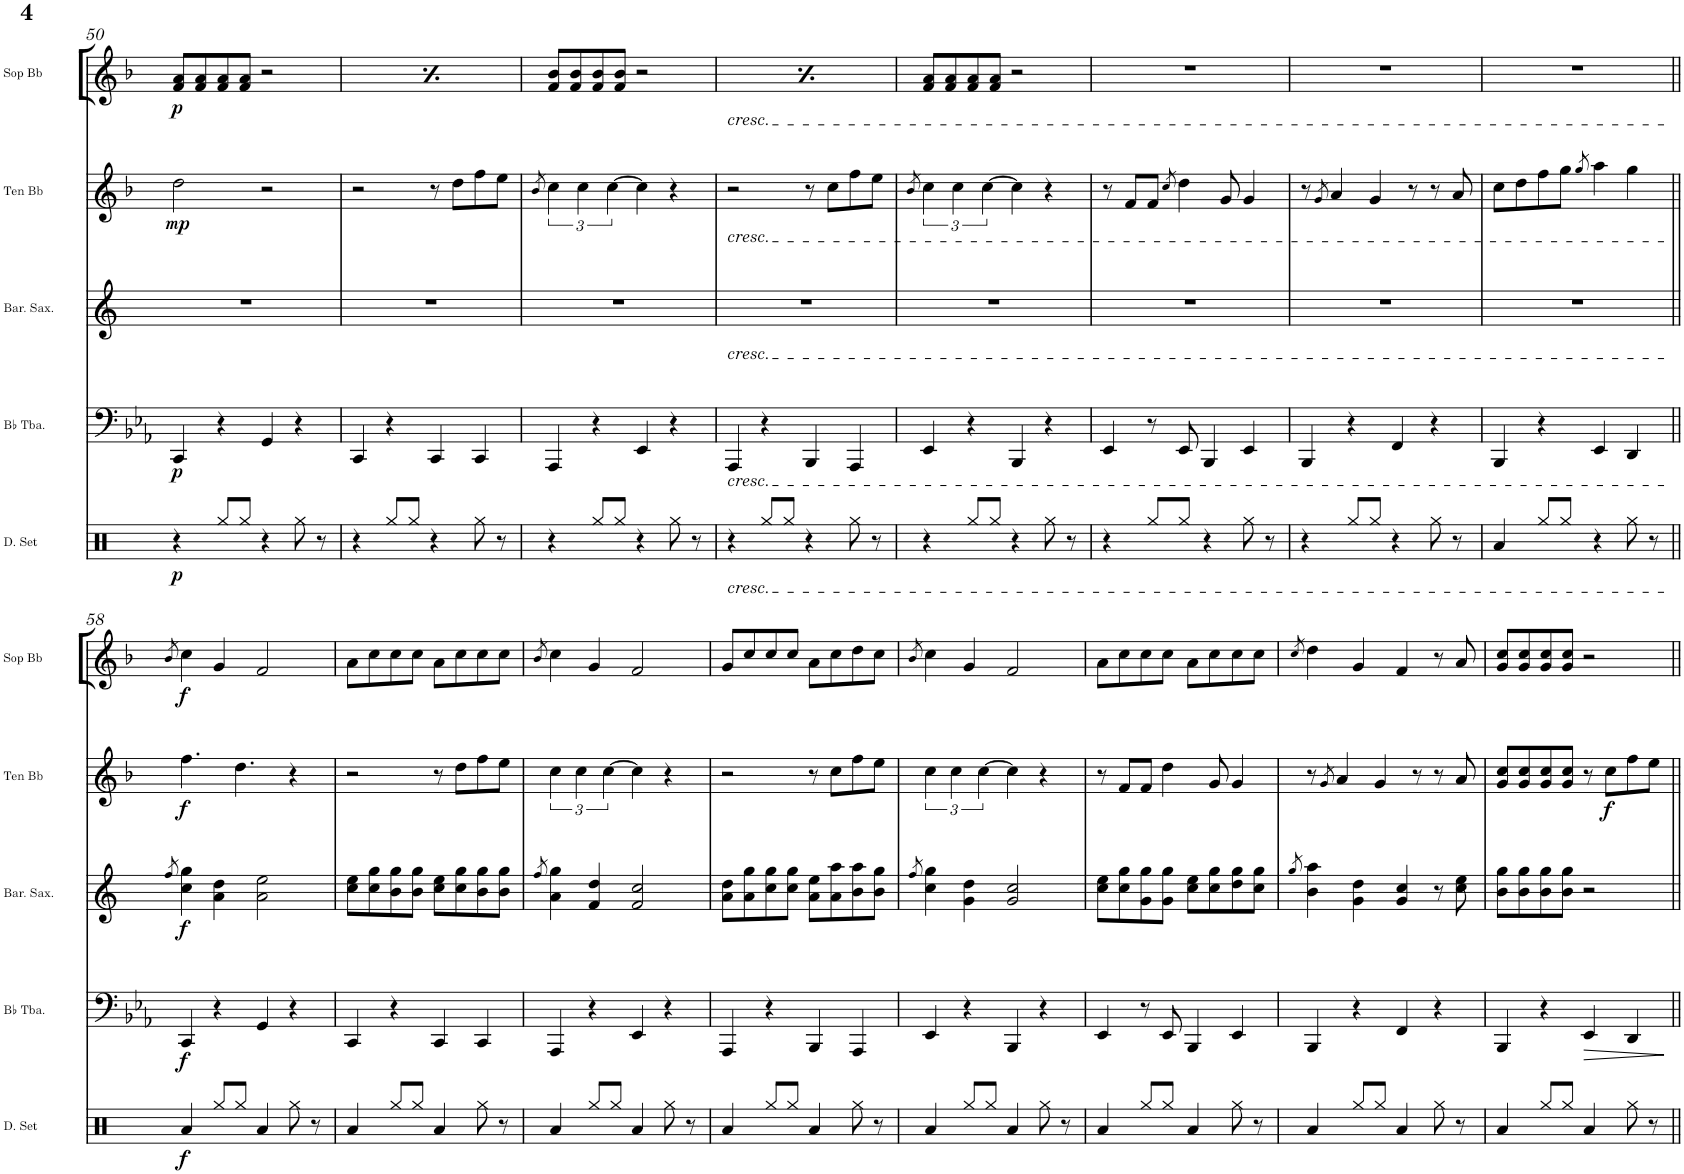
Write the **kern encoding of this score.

**kern	**dynam	**kern	**dynam	**kern	**dynam	**kern	**dynam	**kern	**dynam
*part5	*part5	*part4	*part4	*part3	*part3	*part2	*part2	*part1	*part1
*staff5	*staff5	*staff4	*staff4	*staff3	*staff3	*staff2	*staff2	*staff1	*staff1
*I"Drumset	*	*I"Bb Tuba	*	*I"Baritone Saxophone	*	*I"Tenor Bb	*	*I"Sopran Bb	*
*I'D. Set	*	*I'Bb Tba.	*	*I'Bar. Sax.	*	*I'Ten Bb	*	*I'Sop Bb	*
!!LO:PB:g=z
*clefX	*	*clefF4	*	*clefG2	*	*clefG2	*	*clefG2	*
*	*	*	*	*Trd12c21	*	*Trd8c14	*	*Trd1c2	*
*k[]	*	*k[b-e-a-]	*	*k[]	*	*k[b-]	*	*k[b-]	*
*M2/2	*	*M2/2	*	*M2/2	*	*M2/2	*	*M2/2	*
*met(c|)	*	*met(c|)	*	*met(c|)	*	*met(c|)	*	*met(c|)	*
=50	=50	=50	=50	=50	=50	=50	=50	=50	=50
!	!LO:DY:b	!	!LO:DY:b	!	!	!	!LO:DY:b	!	!LO:DY:b
4r	p	4CC/	p	1r	.	2dd\	mp	8f/ 8a/L	p
.	.	.	.	.	.	.	.	8f/ 8a/	.
8Rgg/L	.	4r	.	.	.	.	.	8f/ 8a/	.
8Rgg/J	.	.	.	.	.	.	.	8f/ 8a/J	.
4r	.	4GG/	.	.	.	2r	.	2r	.
8Rgg\	.	4r	.	.	.	.	.	.	.
8r	.	.	.	.	.	.	.	.	.
=51	=51	=51	=51	=51	=51	=51	=51	=51	=51
!	!	!	!	!	!	!	!	!	!LO:DY:b
4r	.	4CC/	.	1r	.	2r	.	8f/ 8a/L	p
.	.	.	.	.	.	.	.	8f/ 8a/	.
8Rgg/L	.	4r	.	.	.	.	.	8f/ 8a/	.
8Rgg/J	.	.	.	.	.	.	.	8f/ 8a/J	.
4r	.	4CC/	.	.	.	8r	.	2r	.
.	.	.	.	.	.	8dd\L	.	.	.
8Rgg\	.	4CC/	.	.	.	8ff\	.	.	.
8r	.	.	.	.	.	8ee\J	.	.	.
=52	=52	=52	=52	=52	=52	=52	=52	=52	=52
.	.	.	.	.	.	8qb-/	.	.	.
4r	.	4AAA-/	.	1r	.	6cc\	.	8f/ 8b-/L	.
.	.	.	.	.	.	.	.	8f/ 8b-/	.
.	.	.	.	.	.	6cc\	.	.	.
8Rgg/L	.	4r	.	.	.	.	.	8f/ 8b-/	.
.	.	.	.	.	.	[6cc\	.	.	.
8Rgg/J	.	.	.	.	.	.	.	8f/ 8b-/J	.
4r	.	4EE-/	.	.	.	4cc\]	.	2r	.
8Rgg\	.	4r	.	.	.	4r	.	.	.
8r	.	.	.	.	.	.	.	.	.
=53	=53	=53	=53	=53	=53	=53	=53	=53	=53
!	!	!	!	!	!	!LO:TX:b:i:t=cresc.	!	!	!
!	!	!	!	!LO:TX:b:i:t=cresc.	!	!	!	!	!
!	!	!LO:TX:b:i:t=cresc.	!	!	!	!	!	!	!
!LO:TX:b:i:t=cresc.	!	!	!	!	!	!	!	!	!
4r	.	4AAA-/	.	1r	.	2r	.	8f/ 8b-/L	.
.	.	.	.	.	.	.	.	8f/ 8b-/	.
8Rgg/L	.	4r	.	.	.	.	.	8f/ 8b-/	.
8Rgg/J	.	.	.	.	.	.	.	8f/ 8b-/J	.
4r	.	4BBB-/	.	.	.	8r	.	2r	.
.	.	.	.	.	.	8cc\L	.	.	.
8Rgg\	.	4AAA-/	.	.	.	8ff\	.	.	.
8r	.	.	.	.	.	8ee\J	.	.	.
=54	=54	=54	=54	=54	=54	=54	=54	=54	=54
.	.	.	.	.	.	8qb-/	.	.	.
4r	.	4EE-/	.	1r	.	6cc\	.	8f/ 8a/L	.
.	.	.	.	.	.	.	.	8f/ 8a/	.
.	.	.	.	.	.	6cc\	.	.	.
8Rgg/L	.	4r	.	.	.	.	.	8f/ 8a/	.
.	.	.	.	.	.	[6cc\	.	.	.
8Rgg/J	.	.	.	.	.	.	.	8f/ 8a/J	.
4r	.	4BBB-/	.	.	.	4cc\]	.	2r	.
8Rgg\	.	4r	.	.	.	4r	.	.	.
8r	.	.	.	.	.	.	.	.	.
=55	=55	=55	=55	=55	=55	=55	=55	=55	=55
4r	.	4EE-/	.	1r	.	8r	.	1r	.
.	.	.	.	.	.	8f/L	.	.	.
8Rgg/L	.	8r	.	.	.	8f/J	.	.	.
.	.	.	.	.	.	8qcc/	.	.	.
8Rgg/J	.	8EE-/	.	.	.	4dd\	.	.	.
4r	.	4BBB-/	.	.	.	.	.	.	.
.	.	.	.	.	.	8g/	.	.	.
8Rgg\	.	4EE-/	.	.	.	4g/	.	.	.
8r	.	.	.	.	.	.	.	.	.
=56	=56	=56	=56	=56	=56	=56	=56	=56	=56
4r	.	4BBB-/	.	1r	.	8r	.	1r	.
.	.	.	.	.	.	8qg/	.	.	.
.	.	.	.	.	.	4a/	.	.	.
8Rgg/L	.	4r	.	.	.	.	.	.	.
8Rgg/J	.	.	.	.	.	4g/	.	.	.
4r	.	4FF/	.	.	.	.	.	.	.
.	.	.	.	.	.	8r	.	.	.
8Rgg\	.	4r	.	.	.	8r	.	.	.
8r	.	.	.	.	.	8a/	.	.	.
=57	=57	=57	=57	=57	=57	=57	=57	=57	=57
4Ra/	.	4BBB-/	.	1r	.	8cc\L	.	1r	.
.	.	.	.	.	.	8dd\	.	.	.
8Rgg/L	.	4r	.	.	.	8ff\	.	.	.
8Rgg/J	.	.	.	.	.	8gg\J	.	.	.
.	.	.	.	.	.	8qgg/	.	.	.
4r	.	4EE-/	.	.	.	4aa\	.	.	.
8Rgg\	.	4DD/	.	.	.	4gg\	.	.	.
8r	.	.	.	.	.	.	.	.	.
!!LO:LB:g=z
=58||	=58||	=58||	=58||	=58||	=58||	=58||	=58||	=58||	=58||
.	.	.	.	8qff/	.	.	.	8qb-/	.
!	!LO:DY:b	!	!LO:DY:b	!	!LO:DY:b	!	!LO:DY:b	!	!LO:DY:b
4Ra/	f	4CC/	f	4cc\ 4gg\	f	4.ff\	f	4cc\	f
8Rgg/L	.	4r	.	4a\ 4dd\	.	.	.	4g/	.
8Rgg/J	.	.	.	.	.	4.dd\	.	.	.
4Ra/	.	4GG/	.	2a\ 2ee\	.	.	.	2f/	.
8Rgg\	.	4r	.	.	.	4r	.	.	.
8r	.	.	.	.	.	.	.	.	.
=59	=59	=59	=59	=59	=59	=59	=59	=59	=59
4Ra/	.	4CC/	.	8cc\ 8ee\L	.	2r	.	8a\L	.
.	.	.	.	8cc\ 8gg\	.	.	.	8cc\	.
8Rgg/L	.	4r	.	8b\ 8gg\	.	.	.	8cc\	.
8Rgg/J	.	.	.	8b\ 8gg\J	.	.	.	8cc\J	.
4Ra/	.	4CC/	.	8cc\ 8ee\L	.	8r	.	8a\L	.
.	.	.	.	8cc\ 8gg\	.	8dd\L	.	8cc\	.
8Rgg\	.	4CC/	.	8b\ 8gg\	.	8ff\	.	8cc\	.
8r	.	.	.	8b\ 8gg\J	.	8ee\J	.	8cc\J	.
=60	=60	=60	=60	=60	=60	=60	=60	=60	=60
.	.	.	.	8qff/	.	.	.	8qb-/	.
4Ra/	.	4AAA-/	.	4a\ 4gg\	.	6cc\	.	4cc\	.
.	.	.	.	.	.	6cc\	.	.	.
8Rgg/L	.	4r	.	4f/ 4dd/	.	.	.	4g/	.
.	.	.	.	.	.	[6cc\	.	.	.
8Rgg/J	.	.	.	.	.	.	.	.	.
4Ra/	.	4EE-/	.	2f/ 2cc/	.	4cc\]	.	2f/	.
8Rgg\	.	4r	.	.	.	4r	.	.	.
8r	.	.	.	.	.	.	.	.	.
=61	=61	=61	=61	=61	=61	=61	=61	=61	=61
4Ra/	.	4AAA-/	.	8a\ 8dd\L	.	2r	.	8g/L	.
.	.	.	.	8a\ 8gg\	.	.	.	8cc/	.
8Rgg/L	.	4r	.	8cc\ 8gg\	.	.	.	8cc/	.
8Rgg/J	.	.	.	8cc\ 8gg\J	.	.	.	8cc/J	.
4Ra/	.	4BBB-/	.	8a\ 8ee\L	.	8r	.	8a\L	.
.	.	.	.	8a\ 8aa\	.	8cc\L	.	8cc\	.
8Rgg\	.	4AAA-/	.	8b\ 8aa\	.	8ff\	.	8dd\	.
8r	.	.	.	8b\ 8gg\J	.	8ee\J	.	8cc\J	.
=62	=62	=62	=62	=62	=62	=62	=62	=62	=62
.	.	.	.	8qff/	.	.	.	8qb-/	.
4Ra/	.	4EE-/	.	4cc\ 4gg\	.	6cc\	.	4cc\	.
.	.	.	.	.	.	6cc\	.	.	.
8Rgg/L	.	4r	.	4g\ 4dd\	.	.	.	4g/	.
.	.	.	.	.	.	[6cc\	.	.	.
8Rgg/J	.	.	.	.	.	.	.	.	.
4Ra/	.	4BBB-/	.	2g/ 2cc/	.	4cc\]	.	2f/	.
8Rgg\	.	4r	.	.	.	4r	.	.	.
8r	.	.	.	.	.	.	.	.	.
=63	=63	=63	=63	=63	=63	=63	=63	=63	=63
4Ra/	.	4EE-/	.	8cc\ 8ee\L	.	8r	.	8a\L	.
.	.	.	.	8cc\ 8gg\	.	8f/L	.	8cc\	.
8Rgg/L	.	8r	.	8g\ 8gg\	.	8f/J	.	8cc\	.
8Rgg/J	.	8EE-/	.	8g\ 8gg\J	.	4dd\	.	8cc\J	.
4Ra/	.	4BBB-/	.	8cc\ 8ee\L	.	.	.	8a\L	.
.	.	.	.	8cc\ 8gg\	.	8g/	.	8cc\	.
8Rgg\	.	4EE-/	.	8dd\ 8gg\	.	4g/	.	8cc\	.
8r	.	.	.	8cc\ 8gg\J	.	.	.	8cc\J	.
=64	=64	=64	=64	=64	=64	=64	=64	=64	=64
.	.	.	.	8qgg/	.	.	.	8qcc/	.
4Ra/	.	4BBB-/	.	4b\ 4aa\	.	8r	.	4dd\	.
.	.	.	.	.	.	8qg/	.	.	.
.	.	.	.	.	.	4a/	.	.	.
8Rgg/L	.	4r	.	4g\ 4dd\	.	.	.	4g/	.
8Rgg/J	.	.	.	.	.	4g/	.	.	.
4Ra/	.	4FF/	.	4g/ 4cc/	.	.	.	4f/	.
.	.	.	.	.	.	8r	.	.	.
8Rgg\	.	4r	.	8r	.	8r	.	8r	.
8r	.	.	.	8cc\ 8ee\	.	8a/	.	8a/	.
=65	=65	=65	=65	=65	=65	=65	=65	=65	=65
4Ra/	.	4BBB-/	.	8b\ 8gg\L	.	8g/ 8cc/L	.	8g/ 8cc/L	.
.	.	.	.	8b\ 8gg\	.	8g/ 8cc/	.	8g/ 8cc/	.
8Rgg/L	.	4r	.	8b\ 8gg\	.	8g/ 8cc/	.	8g/ 8cc/	.
8Rgg/J	.	.	.	8b\ 8gg\J	.	8g/ 8cc/J	.	8g/ 8cc/J	.
!	!	!	!LO:HP:b	!	!	!	!	!	!
4Ra/	.	4EE-/	>	2r	.	8r	.	2r	.
!	!	!	!	!	!	!	!LO:DY:b	!	!
.	.	.	.	.	.	8cc\L	f	.	.
8Rgg\	.	4DD/	.	.	.	8ff\	.	.	.
8r	.	.	.	.	.	8ee\J	.	.	.
.	.	.	]	.	.	.	.	.	.
=||	=||	=||	=||	=||	=||	=||	=||	=||	=||
*-	*-	*-	*-	*-	*-	*-	*-	*-	*-
